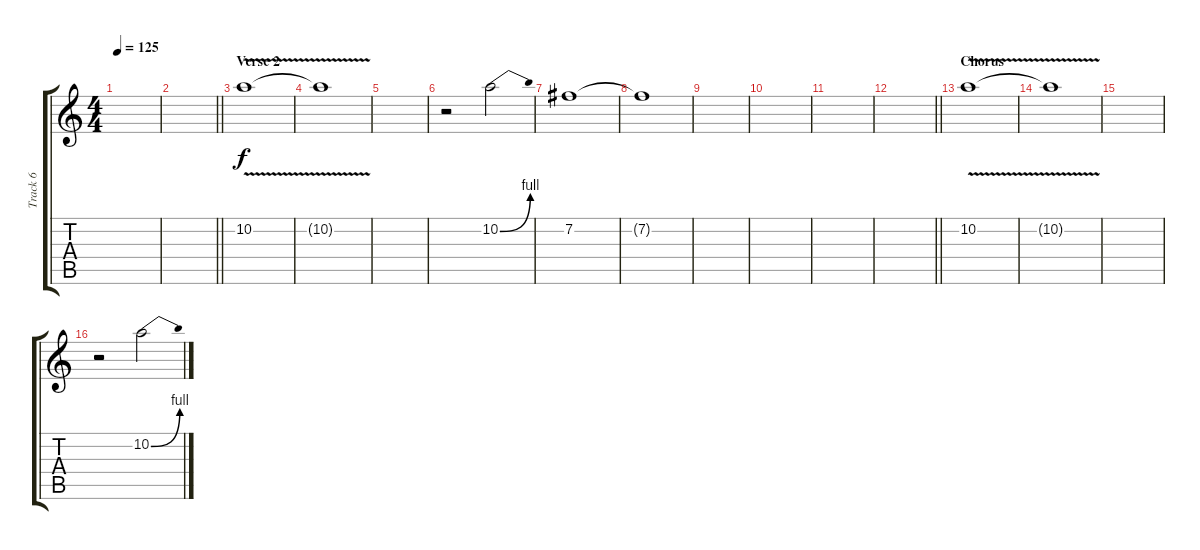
\track ("Track 6" "Track 6") {instrument overdrivenguitar}
\staff {score tabs}
\tuning (E4 B3 G3 D3 A2 E2) {hide}
\ts (4 4)
\tempo 125
\clef g2
\ks c
|
\barLineRight lightlight
|
\section ("" "Verse 2")
10.2{v}.1 |
10.2{t}.1 |
|
r.2 10.2{be (bend 0 0 60 4)}.2 |
7.2.1 |
7.2{t}.1 |
|
|
|
\barLineRight lightlight
|
\section ("" "Chorus")
10.2{v}.1 |
10.2{t}.1 |
|
r.2 10.2{be (bend 0 0 60 4)}.2
